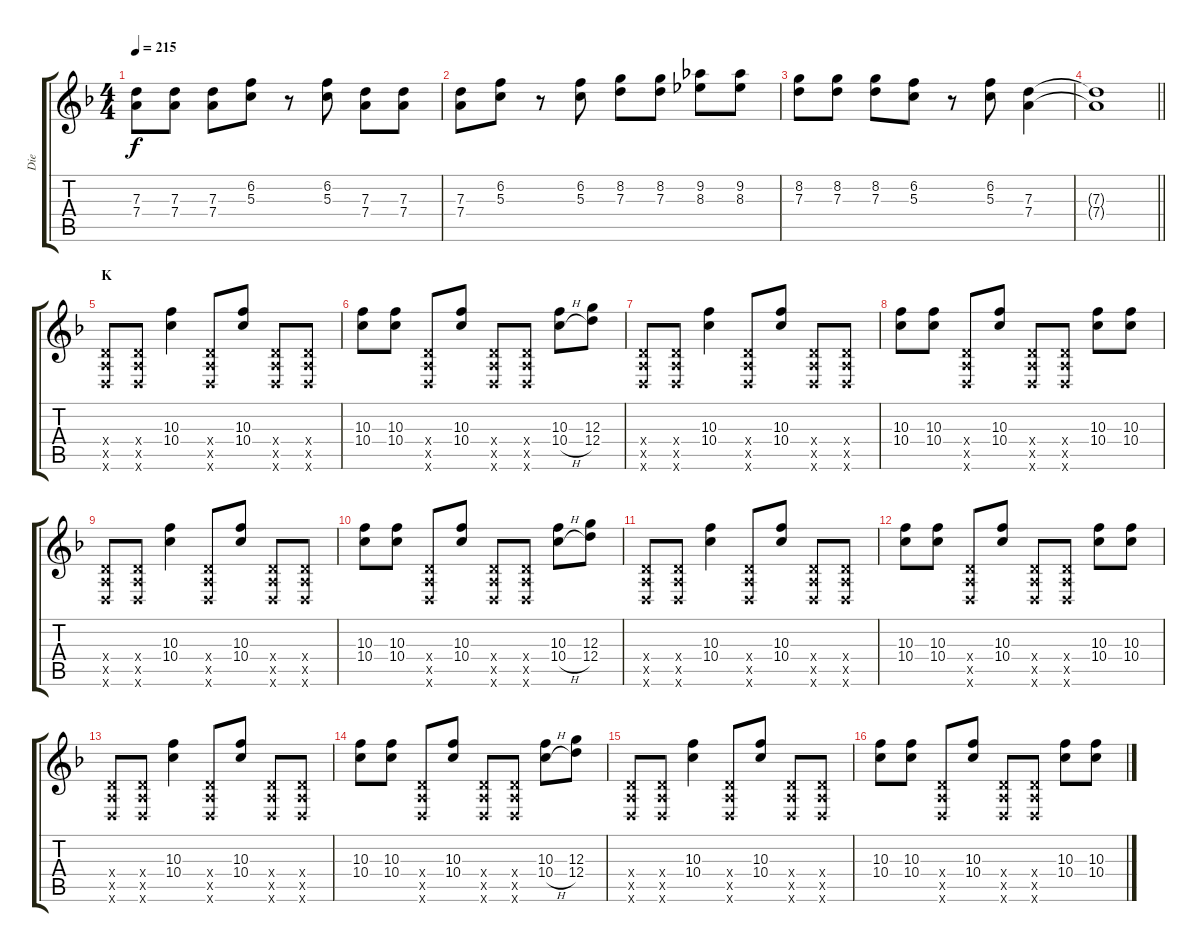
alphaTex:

\track ("Die" "Die") {instrument distortionguitar}
\staff {score tabs}
\tuning (E4 B3 G3 D3 A2 D2) {hide}
\ts (4 4)
\tempo 215
\clef g2
\ks f
(7.3 7.4).8{dy f} (7.3 7.4).8 (7.3 7.4).8 (6.2 5.3).8 r.8 (6.2 5.3).8 (7.3 7.4).8 (7.3 7.4).8 |
(7.3 7.4).8 (6.2 5.3).8 r.8 (6.2 5.3).8 (8.2 7.3).8 (8.2 7.3).8 (9.2 8.3).8 (9.2 8.3).8 |
(8.2 7.3).8 (8.2 7.3).8 (8.2 7.3).8 (6.2 5.3).8 r.8 (6.2 5.3).8 (7.3 7.4).4 |
\barLineRight lightlight
(7.3{t} 7.4{t}).1 |
\section ("" "K")
(0.4{x} 0.5{x} 0.6{x}).8 (0.4{x} 0.5{x} 0.6{x}).8 (10.3 10.4).4 (0.4{x} 0.5{x} 0.6{x}).8 (10.3 10.4).8 (0.4{x} 0.5{x} 0.6{x}).8 (0.4{x} 0.5{x} 0.6{x}).8 |
(10.3 10.4).8 (10.3 10.4).8 (0.4{x} 0.5{x} 0.6{x}).8 (10.3 10.4).8 (0.4{x} 0.5{x} 0.6{x}).8 (0.4{x} 0.5{x} 0.6{x}).8 (10.3 10.4{h}).8 (12.3 12.4).8 |
(0.4{x} 0.5{x} 0.6{x}).8 (0.4{x} 0.5{x} 0.6{x}).8 (10.3 10.4).4 (0.4{x} 0.5{x} 0.6{x}).8 (10.3 10.4).8 (0.4{x} 0.5{x} 0.6{x}).8 (0.4{x} 0.5{x} 0.6{x}).8 |
(10.3 10.4).8 (10.3 10.4).8 (0.4{x} 0.5{x} 0.6{x}).8 (10.3 10.4).8 (0.4{x} 0.5{x} 0.6{x}).8 (0.4{x} 0.5{x} 0.6{x}).8 (10.3 10.4).8 (10.3 10.4).8 |
(0.4{x} 0.5{x} 0.6{x}).8 (0.4{x} 0.5{x} 0.6{x}).8 (10.3 10.4).4 (0.4{x} 0.5{x} 0.6{x}).8 (10.3 10.4).8 (0.4{x} 0.5{x} 0.6{x}).8 (0.4{x} 0.5{x} 0.6{x}).8 |
(10.3 10.4).8 (10.3 10.4).8 (0.4{x} 0.5{x} 0.6{x}).8 (10.3 10.4).8 (0.4{x} 0.5{x} 0.6{x}).8 (0.4{x} 0.5{x} 0.6{x}).8 (10.3 10.4{h}).8 (12.3 12.4).8 |
(0.4{x} 0.5{x} 0.6{x}).8 (0.4{x} 0.5{x} 0.6{x}).8 (10.3 10.4).4 (0.4{x} 0.5{x} 0.6{x}).8 (10.3 10.4).8 (0.4{x} 0.5{x} 0.6{x}).8 (0.4{x} 0.5{x} 0.6{x}).8 |
(10.3 10.4).8 (10.3 10.4).8 (0.4{x} 0.5{x} 0.6{x}).8 (10.3 10.4).8 (0.4{x} 0.5{x} 0.6{x}).8 (0.4{x} 0.5{x} 0.6{x}).8 (10.3 10.4).8 (10.3 10.4).8 |
(0.4{x} 0.5{x} 0.6{x}).8 (0.4{x} 0.5{x} 0.6{x}).8 (10.3 10.4).4 (0.4{x} 0.5{x} 0.6{x}).8 (10.3 10.4).8 (0.4{x} 0.5{x} 0.6{x}).8 (0.4{x} 0.5{x} 0.6{x}).8 |
(10.3 10.4).8 (10.3 10.4).8 (0.4{x} 0.5{x} 0.6{x}).8 (10.3 10.4).8 (0.4{x} 0.5{x} 0.6{x}).8 (0.4{x} 0.5{x} 0.6{x}).8 (10.3 10.4{h}).8 (12.3 12.4).8 |
(0.4{x} 0.5{x} 0.6{x}).8 (0.4{x} 0.5{x} 0.6{x}).8 (10.3 10.4).4 (0.4{x} 0.5{x} 0.6{x}).8 (10.3 10.4).8 (0.4{x} 0.5{x} 0.6{x}).8 (0.4{x} 0.5{x} 0.6{x}).8 |
(10.3 10.4).8 (10.3 10.4).8 (0.4{x} 0.5{x} 0.6{x}).8 (10.3 10.4).8 (0.4{x} 0.5{x} 0.6{x}).8 (0.4{x} 0.5{x} 0.6{x}).8 (10.3 10.4).8 (10.3 10.4).8
